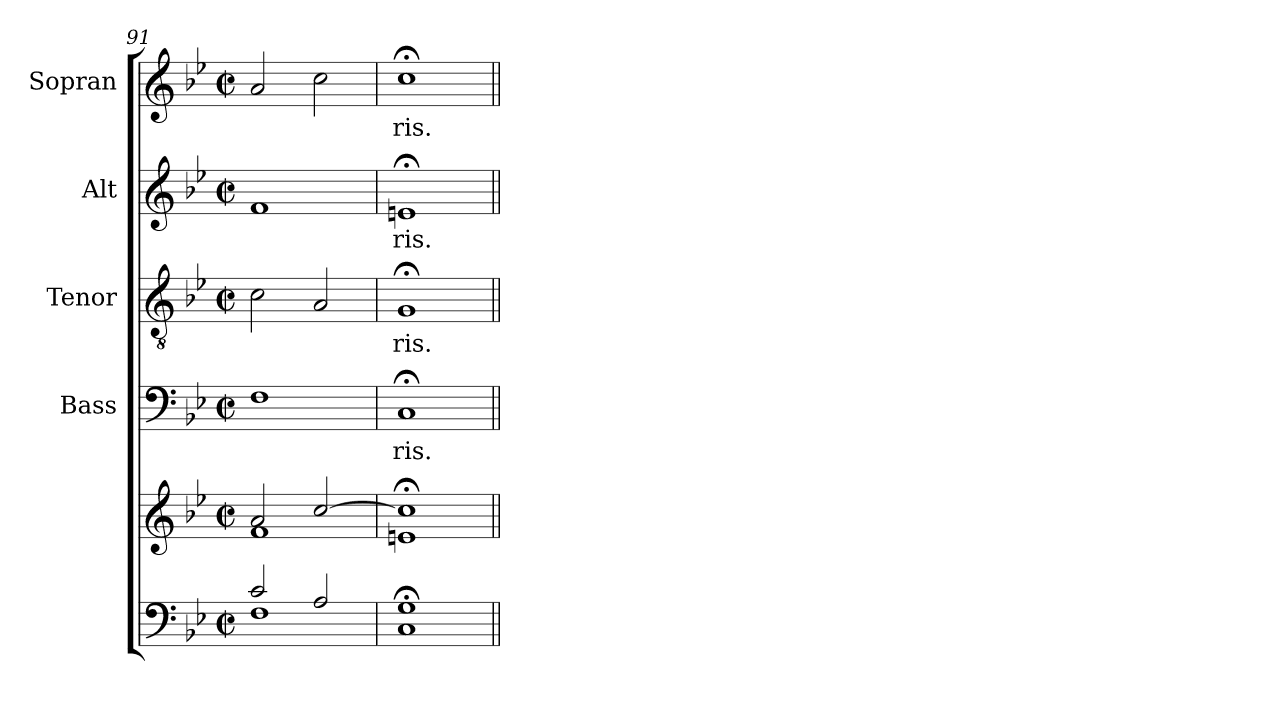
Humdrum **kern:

**kern	**kern	**kern	**text	**kern	**text	**kern	**text	**kern	**text
*part5	*part5	*part4	*part4	*part3	*part3	*part2	*part2	*part1	*part1
*staff6	*staff5	*staff4	*staff4	*staff3	*staff3	*staff2	*staff2	*staff1	*staff1
*	*	*I"Bass	*	*I"Tenor	*	*I"Alt	*	*I"Sopran	*
*	*	*I'B.	*	*I'T.	*	*I'A.	*	*I'S.	*
*clefF4	*clefG2	*clefF4	*	*clefGv2	*	*clefG2	*	*clefG2	*
*k[b-e-]	*k[b-e-]	*k[b-e-]	*	*k[b-e-]	*	*k[b-e-]	*	*k[b-e-]	*
*B-:	*B-:	*B-:	*	*B-:	*	*B-:	*	*B-:	*
*M2/2	*M2/2	*M2/2	*	*M2/2	*	*M2/2	*	*M2/2	*
*met(c|)	*met(c|)	*met(c|)	*	*met(c|)	*	*met(c|)	*	*met(c|)	*
=91	=91	=91	=91	=91	=91	=91	=91	=91	=91
*^	*^	*	*	*	*	*	*	*	*
2c/	1F	2a/	1f	1F	.	2c\	.	1f	.	2a/	.
2A/	.	[>2cc/	.	.	.	2A/	.	.	.	2cc\	.
=92	=92	=92	=92	=92	=92	=92	=92	=92	=92	=92	=92
!	!	!	!	!	!LO:LY:b	!	!LO:LY:b	!	!LO:LY:b	!	!LO:LY:b
1G;<	1C	1cc;<]	1en	1C;<	-ris.	1G;<	-ris.	1en;<	-ris.	1cc;<	-ris.
*v	*v	*	*	*	*	*	*	*	*	*	*
*	*v	*v	*	*	*	*	*	*	*	*
=||	=||	=||	=||	=||	=||	=||	=||	=||	=||
*-	*-	*-	*-	*-	*-	*-	*-	*-	*-
